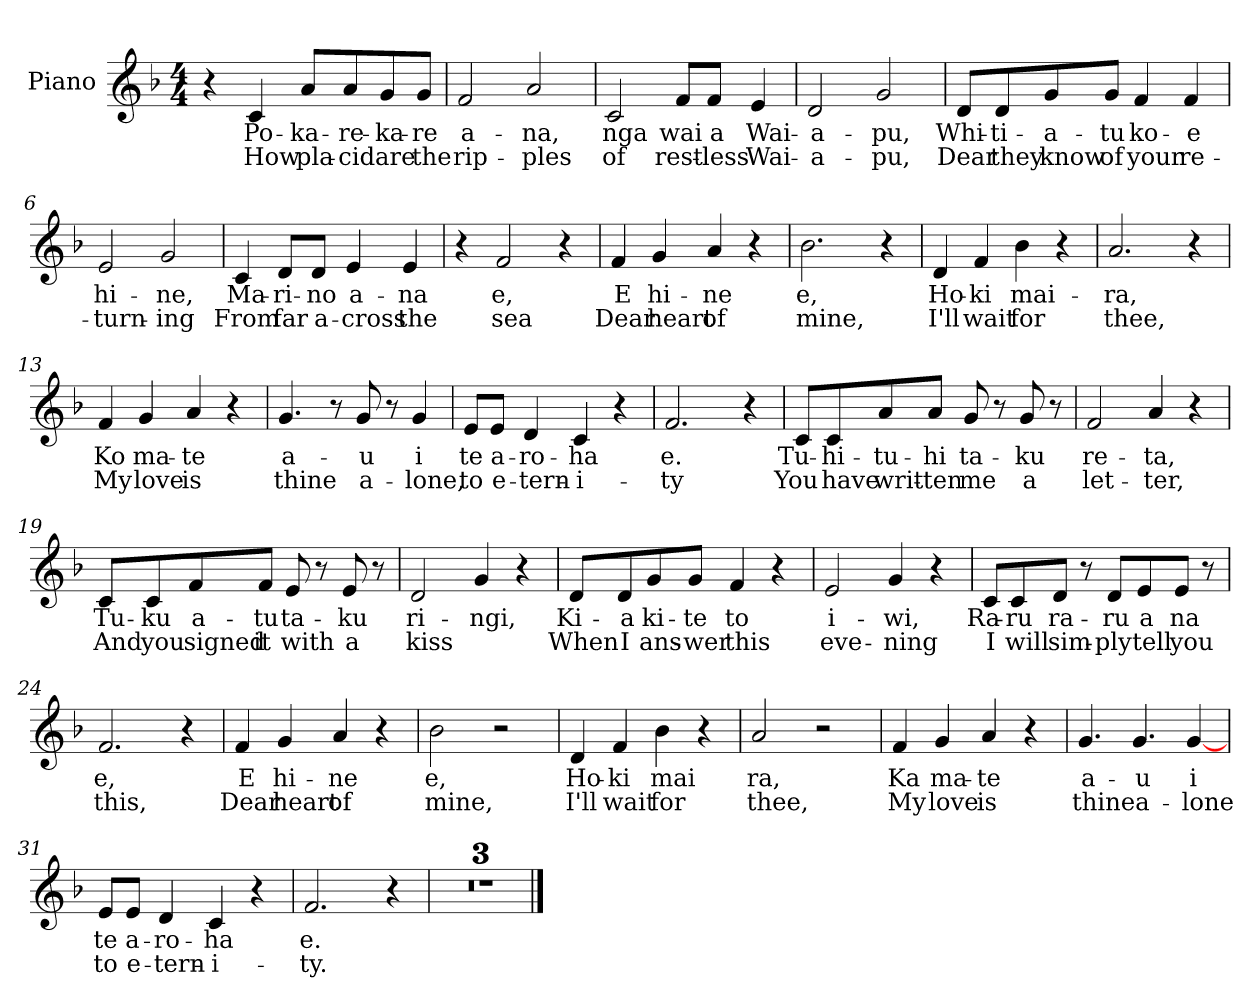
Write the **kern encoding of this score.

**kern	**text	**text
*part1	*part1	*part1
*staff1	*staff1	*staff1
*I"Piano	*	*
*I'Pno	*	*
*clefG2	*	*
*k[b-]	*	*
*F:	*	*
*M4/4	*	*
=1	=1	=1
4r	.	.
4c/	Po-	How
8a/L	-ka-	pla-
8a/	-re-	-cid
8g/	-ka-	are
8g/J	-re	the
=2	=2	=2
2f/	a-	rip-
2a/	-na,	-ples
=3	=3	=3
2c/	nga	of
8f/L	wai	rest-
8f/J	a	-less
4e/	Wai-	Wai-
=4	=4	=4
2d/	-a-	-a-
2g/	pu,	-pu,
!!LO:LB:g=z
=5	=5	=5
8d/L	Whi-	Dear
8d/	-ti-	they
8g/	-a-	know
8g/J	-tu	of
4f/	ko-	your
4f/	-e	re-
=6	=6	=6
2e/	hi-	-turn-
2g/	-ne,	-ing
=7	=7	=7
4c/	Ma-	From
8d/L	-ri-	far
8d/J	-no	a-
4e/	a-	-cross
4e/	-na	the
=8	=8	=8
4r	.	.
2f/	e,	sea
4r	.	.
!!LO:LB:g=z
=9	=9	=9
4f/	E	Dear
4g/	hi-	heart
4a/	ne	of
4r	.	.
=10	=10	=10
2.b-\	e,	mine,
4r	.	.
=11	=11	=11
4d/	Ho-	I'll
4f/	-ki	wait
4b-\	mai-	for
4r	.	.
=12	=12	=12
2.a/	ra,	thee,
4r	.	.
=13	=13	=13
4f/	Ko	My
4g/	ma-	love
4a/	-te	is
4r	.	.
!!LO:LB:g=z
=14	=14	=14
4.g/	a-	thine
8r	.	.
8g/	-u	a-
8r	.	.
4g/	i	-lone,
=15	=15	=15
8e/L	te	to
8e/J	a-	e-
4d/	-ro-	-tern-
4c/	-ha	-i-
4r	.	.
=16	=16	=16
2.f/	e.	-ty
4r	.	.
=17	=17	=17
8c/L	Tu-	You
8c/	-hi-	have
8a/	-tu-	writ-
8a/J	-hi	-ten
8g/	ta-	me
8r	.	.
8g/	-ku	a
8r	.	.
=18	=18	=18
2f/	re-	let-
4a/	-ta,	-ter,
4r	.	.
!!LO:LB:g=z
=19	=19	=19
8c/L	Tu-	And
8c/	-ku	you
8f/	a-	signed
8f/J	-tu	it
8e/	ta-	with
8r	.	.
8e/	-ku	a
8r	.	.
=20	=20	=20
2d/	ri-	kiss
4g/	-ngi,	.
4r	.	.
=21	=21	=21
8d/L	Ki-	When
8d/	-a	I
8g/	ki-	ans-
8g/J	-te	-wer
4f/	to	this
4r	.	.
=22	=22	=22
2e/	i-	eve-
4g/	-wi,	-ning
4r	.	.
!!LO:LB:g=z
=23	=23	=23
8c/L	Ra-	I
8c/	-ru	will
8d/J	ra-	sim-
8r	.	.
8d/L	-ru	-ply
8e/	a	tell
8e/J	na	you
8r	.	.
=24	=24	=24
2.f/	e,	this,
4r	.	.
=25	=25	=25
4f/	E	Dear
4g/	hi-	heart
4a/	-ne	of
4r	.	.
=26	=26	=26
2b-\	e,	mine,
2r	.	.
=27	=27	=27
4d/	Ho-	I'll
4f/	-ki	wait
4b-\	mai	for
4r	.	.
!!LO:LB:g=z
=28	=28	=28
2a/	ra,	thee,
2r	.	.
=29	=29	=29
4f/	Ka	My
4g/	ma-	love
4a/	-te	is
4r	.	.
=30	=30	=30
4.g/	a-	thine
4.g/	-u	a-
[4g/	i	-lone
=31	=31	=31
8e/L	te	to
8e/J	a-	e-
4d/	-ro-	-tern-
4c/	-ha	-i-
4r	.	.
=32	=32	=32
2.f/	e.	-ty.-
4r	.	.
=33	=33	=33
1r	.	.
=34	=34	=34
1r	.	.
=35	=35	=35
1r	.	.
==	==	==
*-	*-	*-
